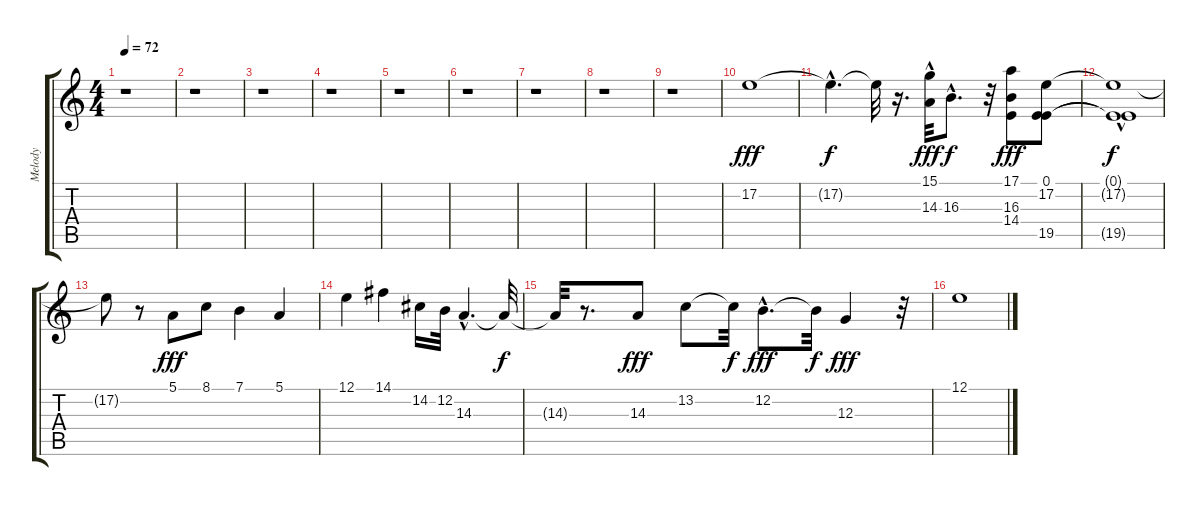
\track ("Melody" "Melody") {instrument flute}
\staff {score tabs}
\tuning (E4 B3 G3 D3 A2 E2) {hide}
\ts (4 4)
\tempo 72
\clef g2
\ks c
r.1{dy fff instrument flute} |
r.1 |
r.1 |
r.1 |
r.1 |
r.1 |
r.1 |
r.1 |
r.1 |
17.2.1 |
17.2{hac t}.4{d dy f} 17.2{t}.32 r.16{d} (15.1{hac} 14.3).32{dy fff} 16.3{hac}.8{d dy f} r.32 (17.1 16.3 14.4).8{dy fff} (0.1 17.2 19.5).8 |
(0.1{hac t} 17.2{t} 19.5{t}).1{dy f} |
17.2{t}.8 r.8 5.1.8{dy fff} 8.1.8 7.1.4 5.1.4 |
12.1.4 14.1.4 14.2.16 12.2.32 14.3{hac}.4{d} 14.3{t}.32{dy f} |
14.3{t}.32 r.8{d} 14.3.8{dy fff} 13.2.8 13.2{t}.32{dy f} 12.2{hac}.8{d dy fff} 12.2{t}.32{dy f} 12.3.4{dy fff} r.32 |
12.1.1
